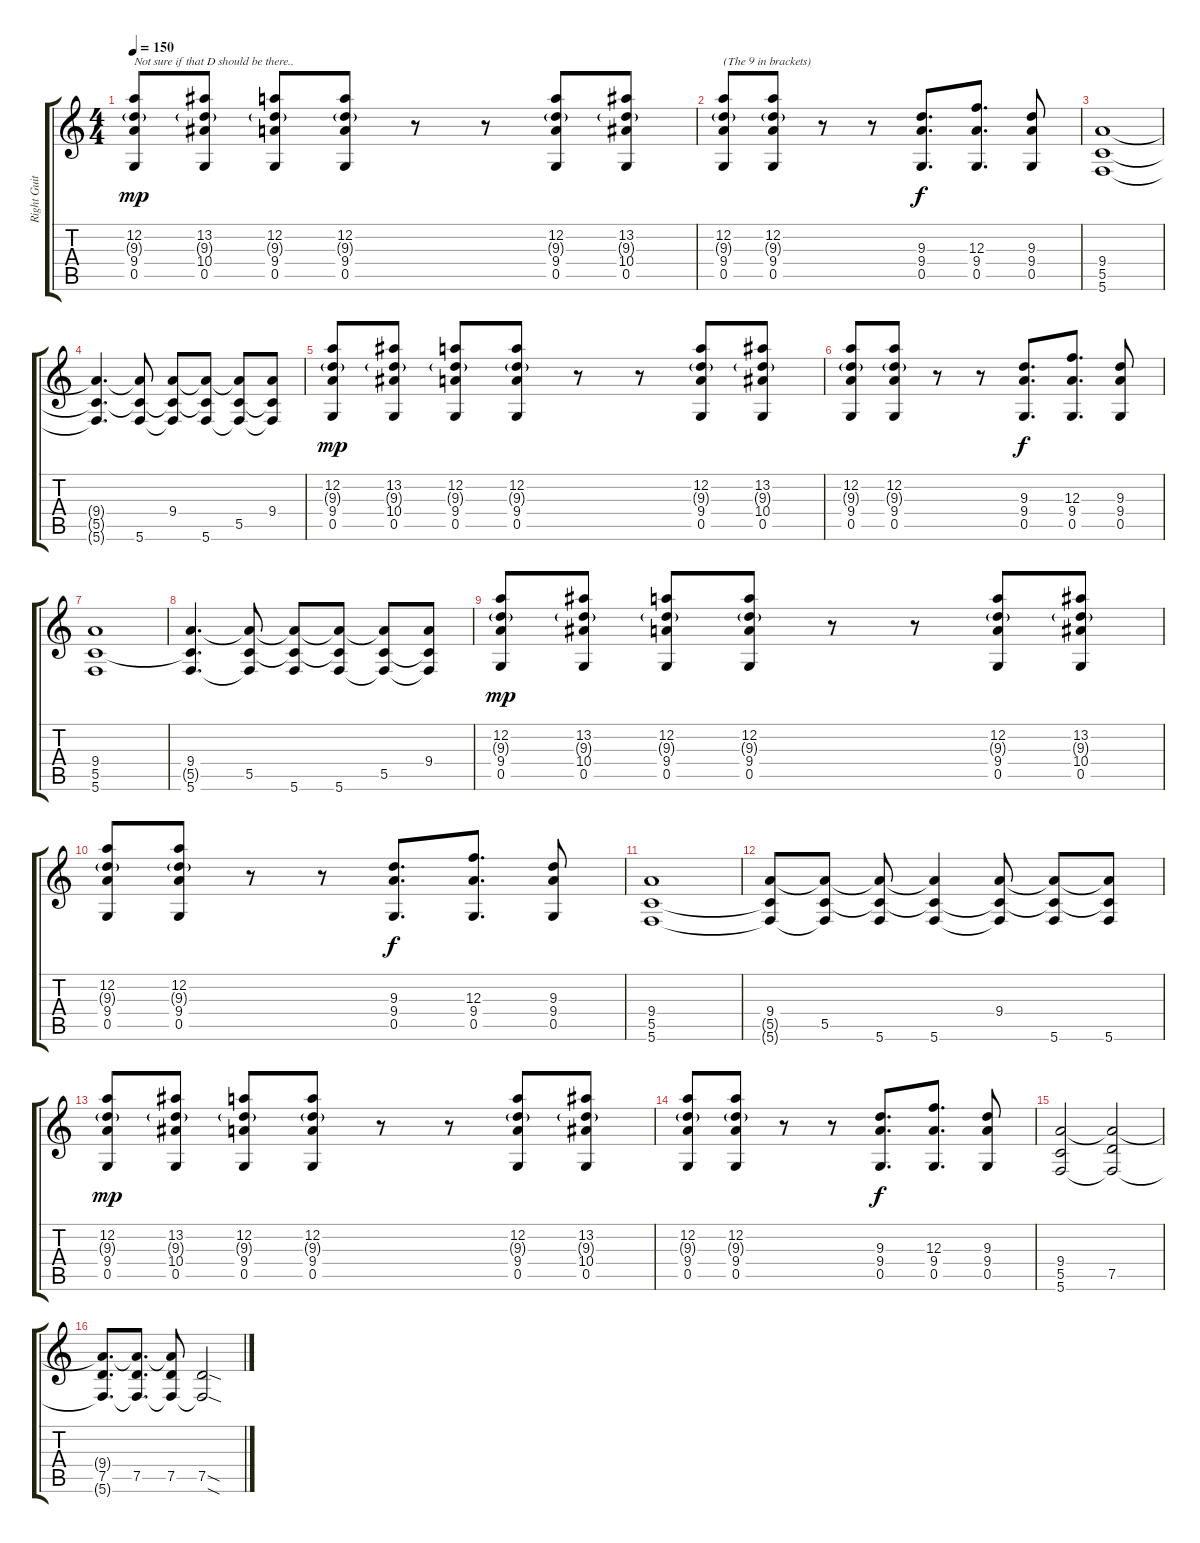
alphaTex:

\track ("Right Guitar" "Right Guit") {instrument distortionguitar}
\staff {score tabs}
\tuning (D4 A3 F3 C3 G2 C2) {hide}
\ts (4 4)
\tempo 150
\clef g2
\ks c
(12.2 9.3{g} 9.4 0.5).8{txt "Not sure if that D should be there.." dy mp} (13.2 9.3{g} 10.4 0.5).8 (12.2 9.3{g} 9.4 0.5).8 (12.2 9.3{g} 9.4 0.5).8 r.8 r.8 (12.2 9.3{g} 9.4 0.5).8 (13.2 9.3{g} 10.4 0.5).8 |
(12.2 9.3{g} 9.4 0.5).8{txt "(The 9 in brackets)"} (12.2 9.3{g} 9.4 0.5).8 r.8 r.8 (9.3 9.4 0.5).8{d dy f} (12.3 9.4 0.5).8{d} (9.3 9.4 0.5).8 |
(9.4 5.5 5.6).1 |
(9.4{t} 5.5{t} 5.6{t}).4{d} (9.4{t} 5.5{t} 5.6).8 (9.4 5.5{t} 5.6{t}).8 (9.4{t} 5.5{t} 5.6).8 (9.4{t} 5.5 5.6{t}).8 (9.4 5.5{t} 5.6{t}).8 |
(12.2 9.3{g} 9.4 0.5).8{dy mp} (13.2 9.3{g} 10.4 0.5).8 (12.2 9.3{g} 9.4 0.5).8 (12.2 9.3{g} 9.4 0.5).8 r.8 r.8 (12.2 9.3{g} 9.4 0.5).8 (13.2 9.3{g} 10.4 0.5).8 |
(12.2 9.3{g} 9.4 0.5).8 (12.2 9.3{g} 9.4 0.5).8 r.8 r.8 (9.3 9.4 0.5).8{d dy f} (12.3 9.4 0.5).8{d} (9.3 9.4 0.5).8 |
(9.4 5.5 5.6).1 |
(9.4 5.5{t} 5.6).4{d} (9.4{t} 5.5 5.6{t}).8 (9.4{t} 5.5{t} 5.6).8 (9.4{t} 5.5{t} 5.6).8 (9.4{t} 5.5 5.6{t}).8 (9.4 5.5{t} 5.6{t}).8 |
(12.2 9.3{g} 9.4 0.5).8{dy mp} (13.2 9.3{g} 10.4 0.5).8 (12.2 9.3{g} 9.4 0.5).8 (12.2 9.3{g} 9.4 0.5).8 r.8 r.8 (12.2 9.3{g} 9.4 0.5).8 (13.2 9.3{g} 10.4 0.5).8 |
(12.2 9.3{g} 9.4 0.5).8 (12.2 9.3{g} 9.4 0.5).8 r.8 r.8 (9.3 9.4 0.5).8{d dy f} (12.3 9.4 0.5).8{d} (9.3 9.4 0.5).8 |
(9.4 5.5 5.6).1 |
(9.4 5.5{t} 5.6{t}).8 (9.4{t} 5.5 5.6{t}).8 (9.4{t} 5.5{t} 5.6).8 (9.4{t} 5.5{t} 5.6).4 (9.4 5.5{t} 5.6{t}).8 (9.4{t} 5.5{t} 5.6).8 (9.4{t} 5.5{t} 5.6).8 |
(12.2 9.3{g} 9.4 0.5).8{dy mp} (13.2 9.3{g} 10.4 0.5).8 (12.2 9.3{g} 9.4 0.5).8 (12.2 9.3{g} 9.4 0.5).8 r.8 r.8 (12.2 9.3{g} 9.4 0.5).8 (13.2 9.3{g} 10.4 0.5).8 |
(12.2 9.3{g} 9.4 0.5).8 (12.2 9.3{g} 9.4 0.5).8 r.8 r.8 (9.3 9.4 0.5).8{d dy f} (12.3 9.4 0.5).8{d} (9.3 9.4 0.5).8 |
(9.4 5.5 5.6).2 (9.4{t} 7.5 5.6{t}).2 |
(9.4{t} 7.5 5.6{t}).8{d} (9.4{t} 7.5 5.6{t}).8{d} (9.4{t} 7.5 5.6{t}).8 (7.5{sod} 5.6{sod t}).2
